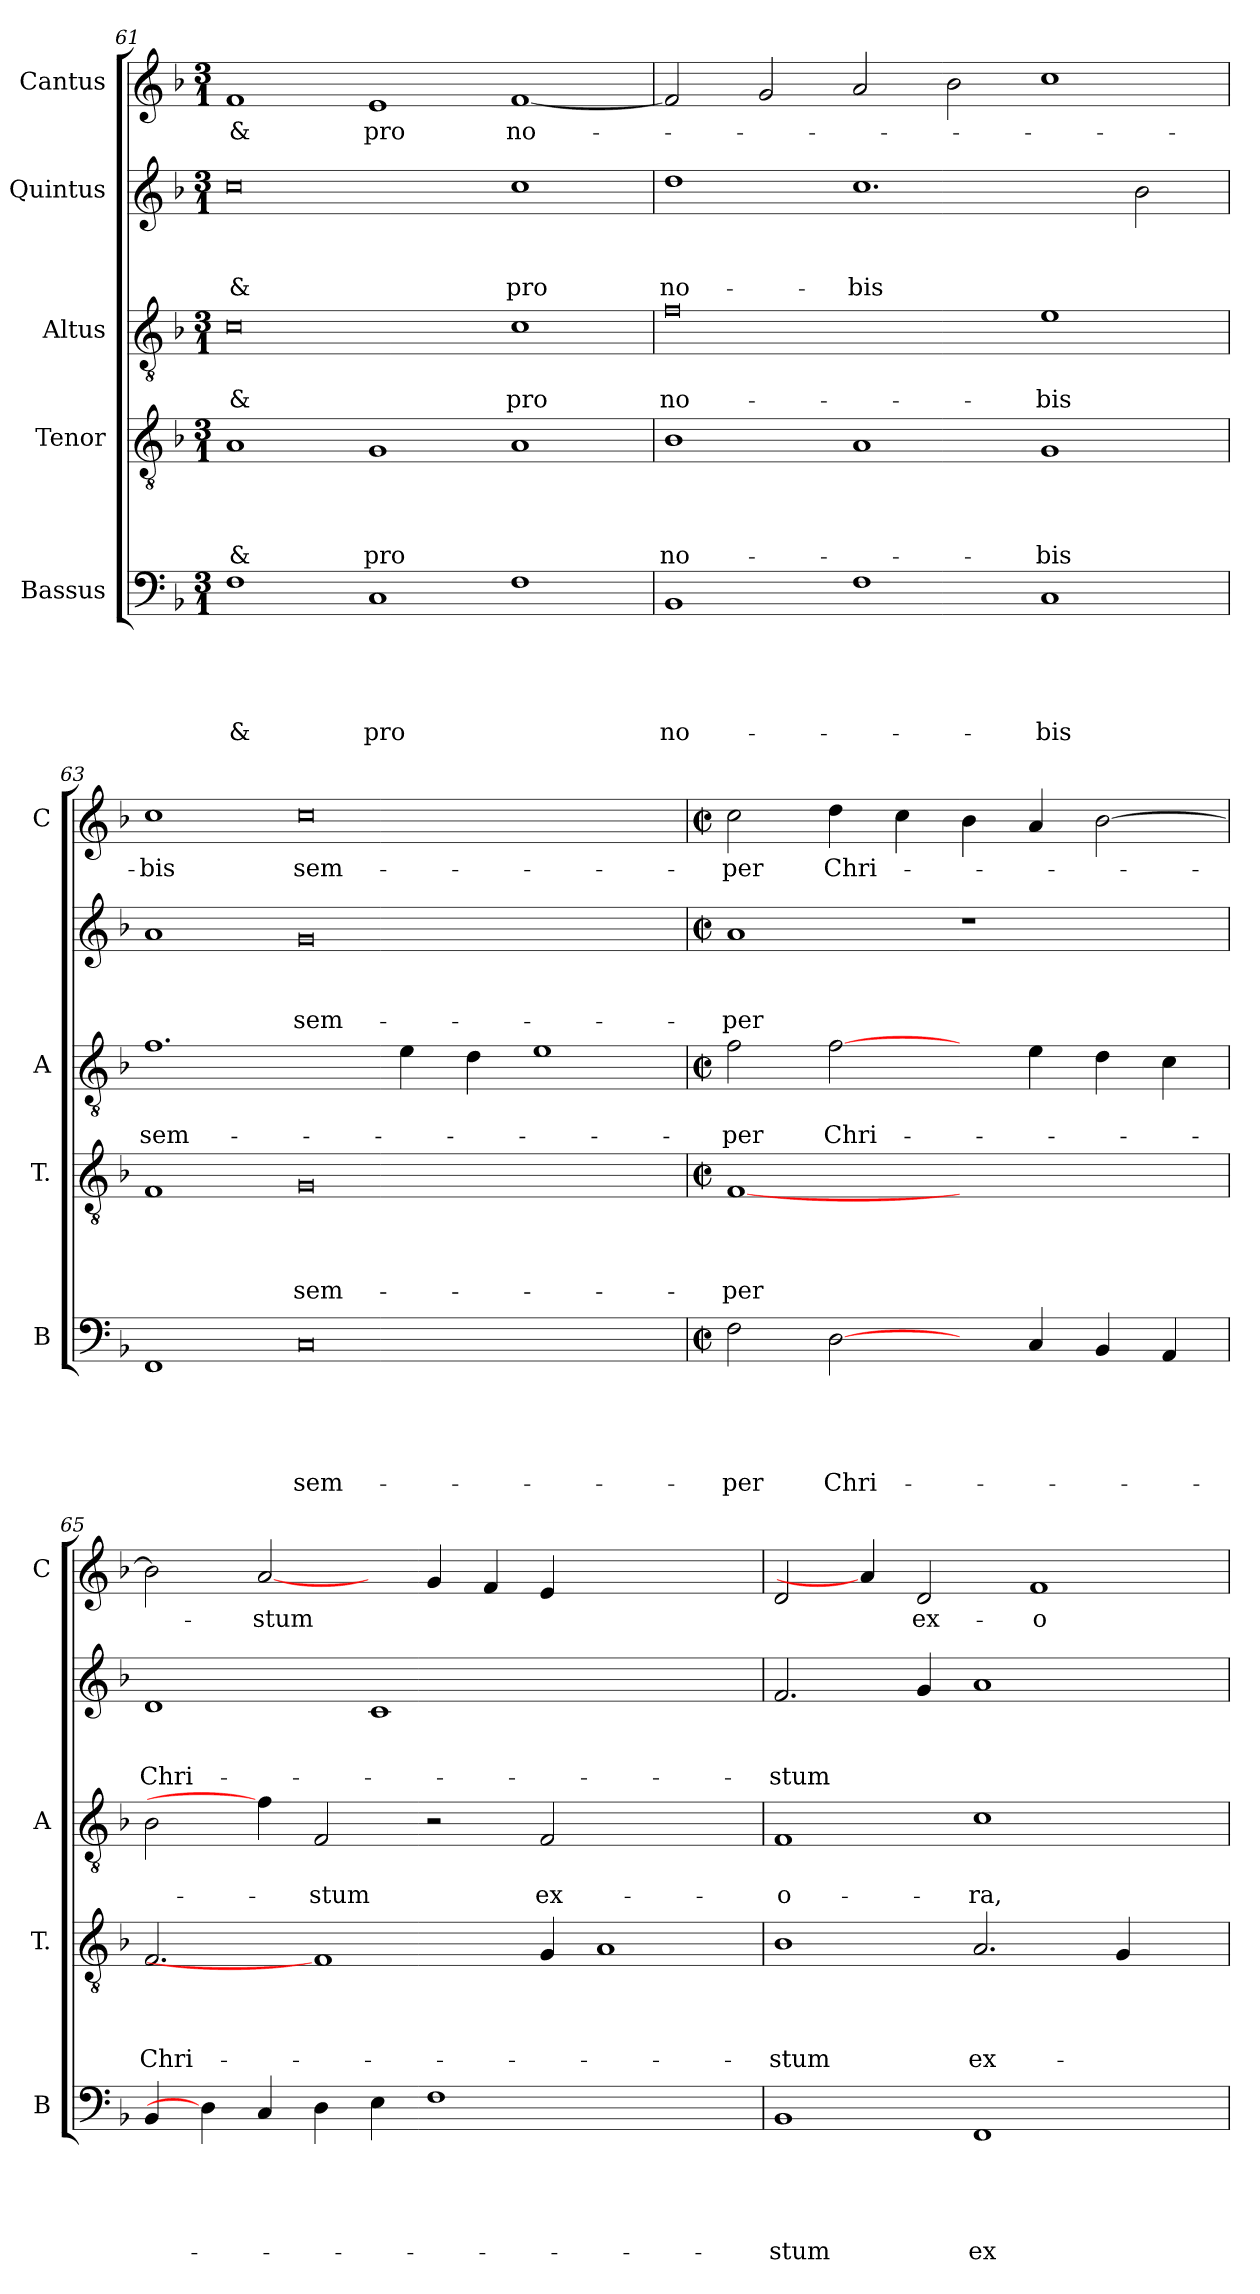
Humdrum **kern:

**kern	**text	**text	**text	**text	**text	**kern	**text	**text	**text	**text	**kern	**text	**text	**kern	**text	**text	**text	**kern	**text
*part5	*part5	*part5	*part5	*part5	*part5	*part4	*part4	*part4	*part4	*part4	*part3	*part3	*part3	*part2	*part2	*part2	*part2	*part1	*part1
*staff5	*staff5	*staff5	*staff5	*staff5	*staff5	*staff4	*staff4	*staff4	*staff4	*staff4	*staff3	*staff3	*staff3	*staff2	*staff2	*staff2	*staff2	*staff1	*staff1
*I"Bassus	*	*	*	*	*	*I"Tenor	*	*	*	*	*I"Altus	*	*	*I"Quintus	*	*	*	*I"Cantus	*
*I'B	*	*	*	*	*	*I'T.	*	*	*	*	*I'A	*	*	*	*	*	*	*I'C	*
*clefF4	*	*	*	*	*	*clefGv2	*	*	*	*	*clefGv2	*	*	*clefG2	*	*	*	*clefG2	*
*k[b-]	*	*	*	*	*	*k[b-]	*	*	*	*	*k[b-]	*	*	*k[b-]	*	*	*	*k[b-]	*
*F:	*	*	*	*	*	*F:	*	*	*	*	*F:	*	*	*F:	*	*	*	*F:	*
*M3/1	*	*	*	*	*	*M3/1	*	*	*	*	*M3/1	*	*	*M3/1	*	*	*	*M3/1	*
=61	=61	=61	=61	=61	=61	=61	=61	=61	=61	=61	=61	=61	=61	=61	=61	=61	=61	=61	=61
!	!	!	!	!	!LO:LY:b	!	!	!	!	!LO:LY:b	!	!	!LO:LY:b	!	!	!	!LO:LY:b	!	!LO:LY:b
1F	.	.	.	.	&	1A	.	.	.	&	0c	.	&	0cc	.	.	&	1f	&
!	!	!	!	!	!LO:LY:b	!	!	!	!	!LO:LY:b	!	!	!	!	!	!	!	!	!LO:LY:b
1C	.	.	.	.	pro	1G	.	.	.	pro	.	.	.	.	.	.	.	1e	pro
!	!	!	!	!	!	!	!	!	!	!	!	!	!LO:LY:b	!	!	!	!LO:LY:b	!	!LO:LY:b
1F	.	.	.	.	.	1A	.	.	.	.	1c	.	pro	1cc	.	.	pro	[1f	no-
!!LO:LB:g=z
=62	=62	=62	=62	=62	=62	=62	=62	=62	=62	=62	=62	=62	=62	=62	=62	=62	=62	=62	=62
!	!	!	!	!	!LO:LY:b	!	!	!	!	!LO:LY:b	!	!	!LO:LY:b	!	!	!	!LO:LY:b	!	!
1BB-	.	.	.	.	no-	1B-	.	.	.	no-	0f	.	no-	1dd	.	.	no-	2f/]	.
.	.	.	.	.	.	.	.	.	.	.	.	.	.	.	.	.	.	2g/	.
!	!	!	!	!	!	!	!	!	!	!	!	!	!	!	!	!	!LO:LY:b	!	!
1F	.	.	.	.	.	1A	.	.	.	.	.	.	.	1.cc	.	.	-bis	2a/	.
.	.	.	.	.	.	.	.	.	.	.	.	.	.	.	.	.	.	2b-\	.
!	!	!	!	!	!LO:LY:b	!	!	!	!	!LO:LY:b	!	!	!LO:LY:b	!	!	!	!	!	!
1C	.	.	.	.	-bis	1G	.	.	.	-bis	1e	.	-bis	.	.	.	.	1cc	.
.	.	.	.	.	.	.	.	.	.	.	.	.	.	2b-\	.	.	.	.	.
=63	=63	=63	=63	=63	=63	=63	=63	=63	=63	=63	=63	=63	=63	=63	=63	=63	=63	=63	=63
!	!	!	!	!	!	!	!	!	!	!	!	!	!LO:LY:b	!	!	!	!	!	!LO:LY:b
1FF	.	.	.	.	.	1F	.	.	.	.	1.f	.	sem-	1a	.	.	.	1cc	-bis
!	!	!	!	!	!LO:LY:b	!	!	!	!	!LO:LY:b	!	!	!	!	!	!	!LO:LY:b	!	!LO:LY:b
0C	.	.	.	.	sem-	0G	.	.	.	sem-	.	.	.	0g	.	.	sem-	0cc	sem-
.	.	.	.	.	.	.	.	.	.	.	4e\	.	.	.	.	.	.	.	.
.	.	.	.	.	.	.	.	.	.	.	4d\	.	.	.	.	.	.	.	.
.	.	.	.	.	.	.	.	.	.	.	1e	.	.	.	.	.	.	.	.
=64	=64	=64	=64	=64	=64	=64	=64	=64	=64	=64	=64	=64	=64	=64	=64	=64	=64	=64	=64
*M2/2	*	*	*	*	*	*M2/2	*	*	*	*	*M2/2	*	*	*M2/2	*	*	*	*M2/2	*
*met(c|)	*	*	*	*	*	*met(c|)	*	*	*	*	*met(c|)	*	*	*met(c|)	*	*	*	*met(c|)	*
!	!	!	!	!	!LO:LY:b	!	!	!	!	!LO:LY:b	!	!	!LO:LY:b	!	!	!	!LO:LY:b	!	!LO:LY:b
2F\	.	.	.	.	-per	[1F	.	.	.	-per	2f\	.	-per	1a	.	.	-per	2cc\	-per
!	!	!	!	!	!LO:LY:b	!	!	!	!	!	!	!	!LO:LY:b	!	!	!	!	!	!LO:LY:b
[2D\	.	.	.	.	Chri-	.	.	.	.	.	[2f\	.	Chri-	.	.	.	.	4dd\	Chri-
.	.	.	.	.	.	.	.	.	.	.	.	.	.	.	.	.	.	4cc\	.
4ryy	.	.	.	.	.	1ryy	.	.	.	.	4ryy	.	.	1r	.	.	.	4b-\	.
4C/	.	.	.	.	.	.	.	.	.	.	4e\	.	.	.	.	.	.	4a/	.
4BB-/	.	.	.	.	.	.	.	.	.	.	4d\	.	.	.	.	.	.	[2b-\	.
4AA/	.	.	.	.	.	.	.	.	.	.	4c\	.	.	.	.	.	.	.	.
=65	=65	=65	=65	=65	=65	=65	=65	=65	=65	=65	=65	=65	=65	=65	=65	=65	=65	=65	=65
!	!	!	!	!	!	!	!	!	!	!LO:LY:b	!	!	!	!	!	!	!LO:LY:b	!	!
4BB-/	.	.	.	.	.	2.F/	.	.	.	Chri-	2B-\	.	.	1d	.	.	Chri-	2b-\]	.
4D\]	.	.	.	.	.	.	.	.	.	.	.	.	.	.	.	.	.	.	.
!	!	!	!	!	!	!	!	!	!	!	!	!	!	!	!	!	!	!	!LO:LY:b
4C/	.	.	.	.	.	.	.	.	.	.	4f\]	.	.	.	.	.	.	[2a/	-stum
!	!	!	!	!	!	!	!	!	!	!	!	!	!LO:LY:b	!	!	!	!	!	!
4D\	.	.	.	.	.	1F]	.	.	.	.	2F/	.	-stum	.	.	.	.	.	.
4E\	.	.	.	.	.	.	.	.	.	.	.	.	.	1c	.	.	.	4ryy	.
1F	.	.	.	.	.	.	.	.	.	.	2r	.	.	.	.	.	.	4g/	.
.	.	.	.	.	.	.	.	.	.	.	.	.	.	.	.	.	.	4f/	.
!	!	!	!	!	!	!	!	!	!	!	!	!	!LO:LY:b	!	!	!	!	!	!
.	.	.	.	.	.	4G/	.	.	.	.	2F/	.	ex-	.	.	.	.	4e/	.
.	.	.	.	.	.	1A	.	.	.	.	.	.	.	1ryy	.	.	.	1ryy	.
2.ryy	.	.	.	.	.	.	.	.	.	.	2.ryy	.	.	.	.	.	.	.	.
!!LO:LB:g=z
=66	=66	=66	=66	=66	=66	=66	=66	=66	=66	=66	=66	=66	=66	=66	=66	=66	=66	=66	=66
!	!	!	!	!	!LO:LY:b	!	!	!	!	!LO:LY:b	!	!	!LO:LY:b	!	!	!	!LO:LY:b	!	!
1BB-	.	.	.	.	-stum	1B-	.	.	.	-stum	1F	.	-o-	2.f/	.	.	-stum	2d/	.
.	.	.	.	.	.	.	.	.	.	.	.	.	.	.	.	.	.	4a/]	.
!	!	!	!	!	!	!	!	!	!	!	!	!	!	!	!	!	!	!	!LO:LY:b
.	.	.	.	.	.	.	.	.	.	.	.	.	.	4g/	.	.	.	2d/	ex-
!	!	!	!	!	!LO:LY:b	!	!	!	!	!LO:LY:b	!	!	!LO:LY:b	!	!	!	!	!	!
1FF	.	.	.	.	ex-	2.A/	.	.	.	ex-	1c	.	-ra,	1a	.	.	.	.	.
!	!	!	!	!	!	!	!	!	!	!	!	!	!	!	!	!	!	!	!LO:LY:b
.	.	.	.	.	.	.	.	.	.	.	.	.	.	.	.	.	.	1f	-o-
.	.	.	.	.	.	4G/	.	.	.	.	.	.	.	.	.	.	.	.	.
4ryy	.	.	.	.	.	4ryy	.	.	.	.	4ryy	.	.	4ryy	.	.	.	.	.
=	=	=	=	=	=	=	=	=	=	=	=	=	=	=	=	=	=	=	=
*-	*-	*-	*-	*-	*-	*-	*-	*-	*-	*-	*-	*-	*-	*-	*-	*-	*-	*-	*-
